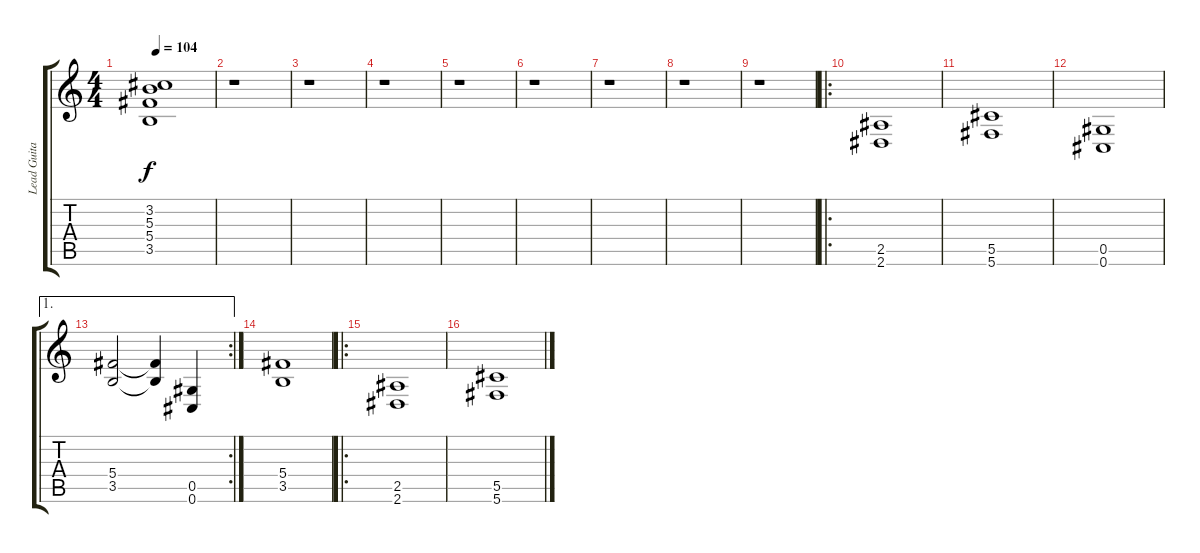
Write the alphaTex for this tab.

\track ("Lead Guitar" "Lead Guita") {instrument overdrivenguitar}
\staff {score tabs}
\tuning (Eb4 Bb3 Gb3 Db3 Ab2 Db2) {hide}
\ts (4 4)
\tempo 104
\clef g2
\ks c
(3.2 5.3 5.4 3.5).1{dy f} |
r.1 |
r.1 |
r.1 |
r.1 |
r.1 |
r.1 |
r.1 |
r.1 |
\ro
(2.5 2.6).1 |
(5.5 5.6).1 |
(0.5 0.6).1 |
\ae 1
\rc 2
(5.4 3.5).2 (5.4{t} 3.5{t}).4 (0.5 0.6).4 |
(5.4 3.5).1 |
\ro
(2.5 2.6).1 |
(5.5 5.6).1
